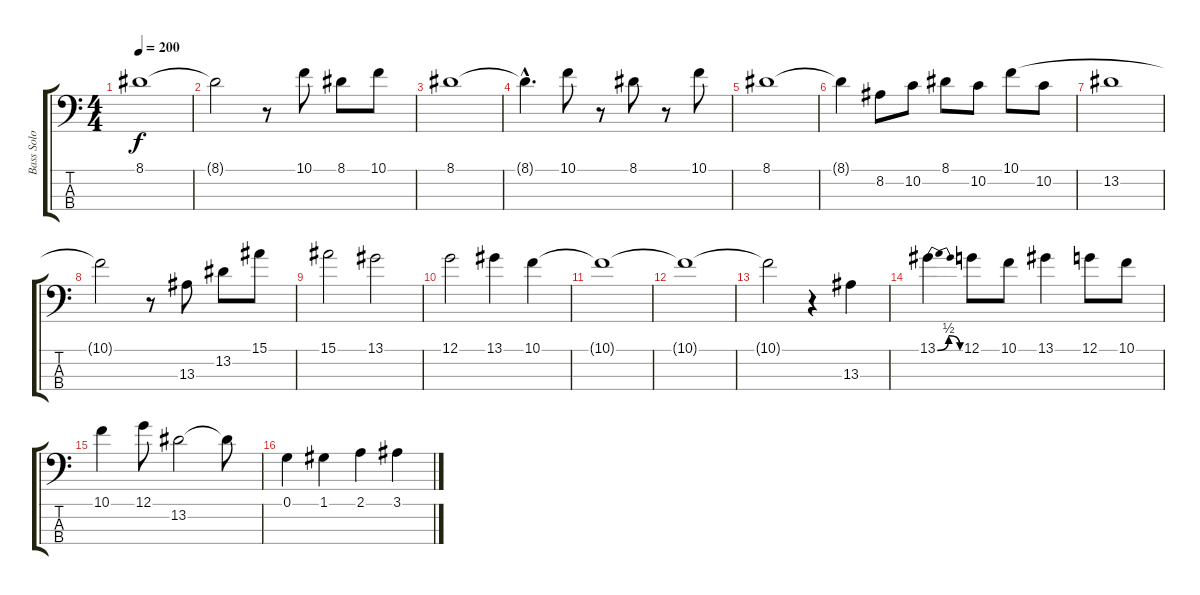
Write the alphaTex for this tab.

\track ("Bass Solo Version" "Bass Solo ") {instrument fretlessbass}
\staff {score tabs}
\tuning (G2 D2 A1 E1) {hide}
\ts (4 4)
\tempo 200
\clef f4
\ks c
8.1.1{dy f} |
8.1{t}.2 r.8 10.1.8 8.1.8 10.1.8 |
8.1.1 |
8.1{hac t}.4{d} 10.1.8 r.8 8.1.8 r.8 10.1.8 |
8.1.1 |
8.1{t}.4 8.2.8 10.2.8 8.1.8 10.2.8 10.1.8 10.2.8 |
13.2.1 |
10.1{t}.2 r.8 13.3.8 13.2.8 15.1.8 |
15.1.2 13.1.2 |
12.1.2 13.1.4 10.1.4 |
10.1{t}.1 |
10.1{t}.1 |
10.1{t}.2 r.4 13.3.4 |
13.1{be (bendrelease 0 0 30 2 30 2 60 0)}.4 12.1.8 10.1.8 13.1.4 12.1.8 10.1.8 |
10.1.4 12.1.8 13.2.2 13.2{t}.8 |
0.1.4 1.1.4 2.1.4 3.1.4
